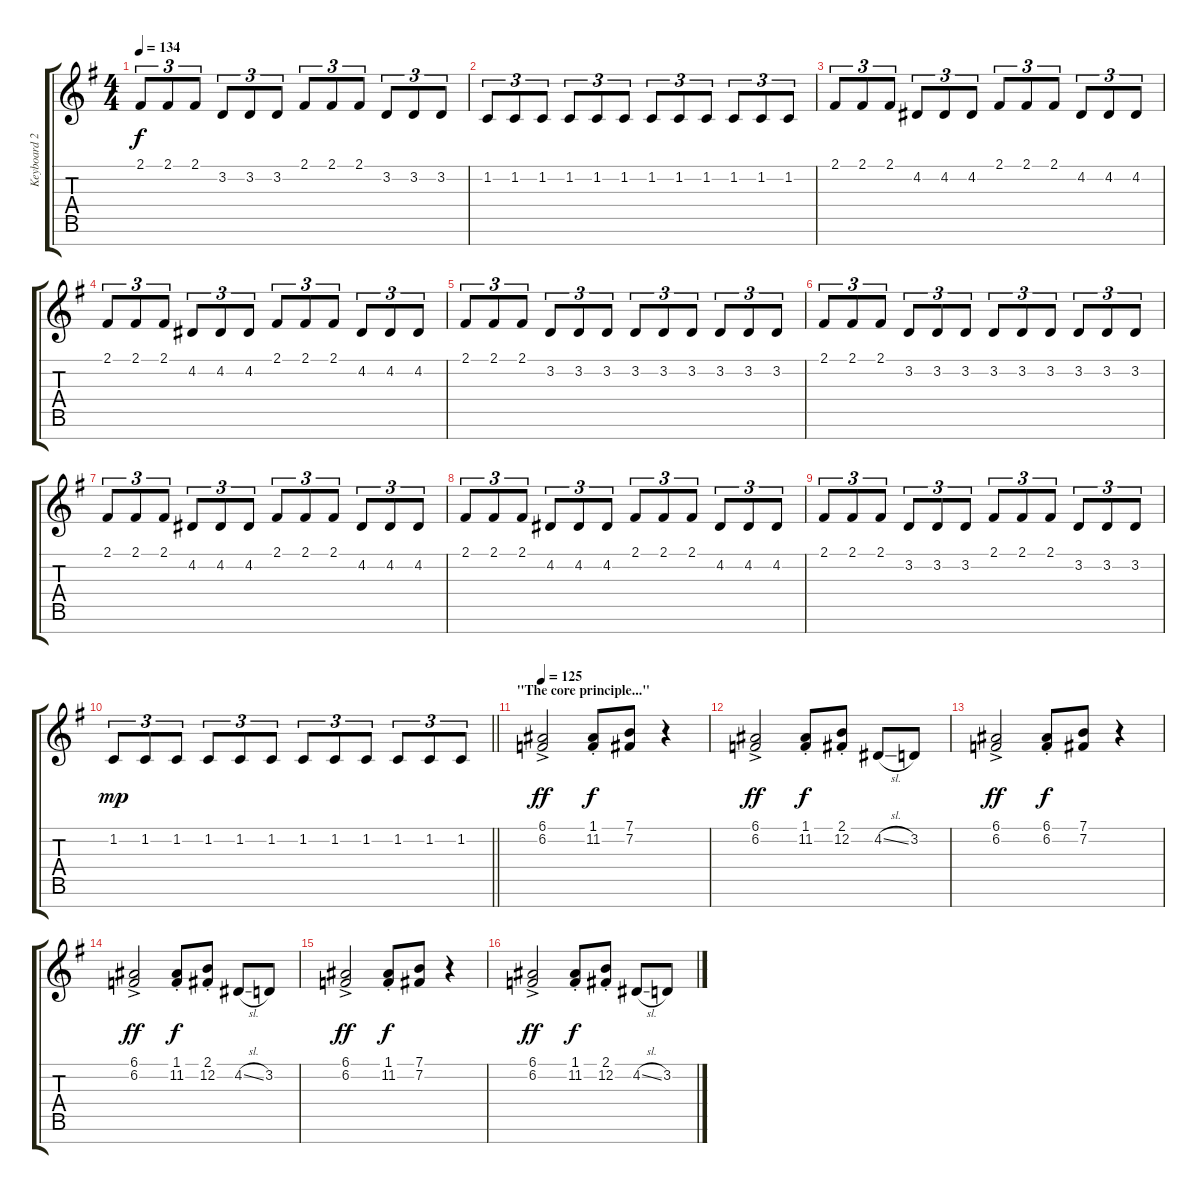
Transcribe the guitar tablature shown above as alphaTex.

\track ("Keyboard 2 - Brat/Shagrath" "Keyboard 2") {instrument stringensemble1}
\staff {score tabs}
\tuning (E4 B3 G3 D3 A2 E2 B1) {hide}
\ts (4 4)
\tempo 134
\clef g2
\ks g
2.1.8{tu (3 2) dy f} 2.1.8{tu (3 2)} 2.1.8{tu (3 2)} 3.2.8{tu (3 2)} 3.2.8{tu (3 2)} 3.2.8{tu (3 2)} 2.1.8{tu (3 2)} 2.1.8{tu (3 2)} 2.1.8{tu (3 2)} 3.2.8{tu (3 2)} 3.2.8{tu (3 2)} 3.2.8{tu (3 2)} |
1.2.8{tu (3 2)} 1.2.8{tu (3 2)} 1.2.8{tu (3 2)} 1.2.8{tu (3 2)} 1.2.8{tu (3 2)} 1.2.8{tu (3 2)} 1.2.8{tu (3 2)} 1.2.8{tu (3 2)} 1.2.8{tu (3 2)} 1.2.8{tu (3 2)} 1.2.8{tu (3 2)} 1.2.8{tu (3 2)} |
2.1.8{tu (3 2)} 2.1.8{tu (3 2)} 2.1.8{tu (3 2)} 4.2.8{tu (3 2)} 4.2.8{tu (3 2)} 4.2.8{tu (3 2)} 2.1.8{tu (3 2)} 2.1.8{tu (3 2)} 2.1.8{tu (3 2)} 4.2.8{tu (3 2)} 4.2.8{tu (3 2)} 4.2.8{tu (3 2)} |
2.1.8{tu (3 2)} 2.1.8{tu (3 2)} 2.1.8{tu (3 2)} 4.2.8{tu (3 2)} 4.2.8{tu (3 2)} 4.2.8{tu (3 2)} 2.1.8{tu (3 2)} 2.1.8{tu (3 2)} 2.1.8{tu (3 2)} 4.2.8{tu (3 2)} 4.2.8{tu (3 2)} 4.2.8{tu (3 2)} |
2.1.8{tu (3 2)} 2.1.8{tu (3 2)} 2.1.8{tu (3 2)} 3.2.8{tu (3 2)} 3.2.8{tu (3 2)} 3.2.8{tu (3 2)} 3.2.8{tu (3 2)} 3.2.8{tu (3 2)} 3.2.8{tu (3 2)} 3.2.8{tu (3 2)} 3.2.8{tu (3 2)} 3.2.8{tu (3 2)} |
2.1.8{tu (3 2)} 2.1.8{tu (3 2)} 2.1.8{tu (3 2)} 3.2.8{tu (3 2)} 3.2.8{tu (3 2)} 3.2.8{tu (3 2)} 3.2.8{tu (3 2)} 3.2.8{tu (3 2)} 3.2.8{tu (3 2)} 3.2.8{tu (3 2)} 3.2.8{tu (3 2)} 3.2.8{tu (3 2)} |
2.1.8{tu (3 2)} 2.1.8{tu (3 2)} 2.1.8{tu (3 2)} 4.2.8{tu (3 2)} 4.2.8{tu (3 2)} 4.2.8{tu (3 2)} 2.1.8{tu (3 2)} 2.1.8{tu (3 2)} 2.1.8{tu (3 2)} 4.2.8{tu (3 2)} 4.2.8{tu (3 2)} 4.2.8{tu (3 2)} |
2.1.8{tu (3 2)} 2.1.8{tu (3 2)} 2.1.8{tu (3 2)} 4.2.8{tu (3 2)} 4.2.8{tu (3 2)} 4.2.8{tu (3 2)} 2.1.8{tu (3 2)} 2.1.8{tu (3 2)} 2.1.8{tu (3 2)} 4.2.8{tu (3 2)} 4.2.8{tu (3 2)} 4.2.8{tu (3 2)} |
2.1.8{tu (3 2)} 2.1.8{tu (3 2)} 2.1.8{tu (3 2)} 3.2.8{tu (3 2)} 3.2.8{tu (3 2)} 3.2.8{tu (3 2)} 2.1.8{tu (3 2)} 2.1.8{tu (3 2)} 2.1.8{tu (3 2)} 3.2.8{tu (3 2)} 3.2.8{tu (3 2)} 3.2.8{tu (3 2)} |
\barLineRight lightlight
1.2.8{tu (3 2) dy mp} 1.2.8{tu (3 2)} 1.2.8{tu (3 2)} 1.2.8{tu (3 2)} 1.2.8{tu (3 2)} 1.2.8{tu (3 2)} 1.2.8{tu (3 2)} 1.2.8{tu (3 2)} 1.2.8{tu (3 2)} 1.2.8{tu (3 2)} 1.2.8{tu (3 2)} 1.2.8{tu (3 2)} |
\section ("" "\"The core principle...\"")
\tempo 125
(6.1{ac} 6.2{ac}).2{dy ff} (1.1 11.2{st}).8{dy f} (7.1 7.2).8 r.4 |
(6.1{ac} 6.2{ac}).2{dy ff} (1.1{st} 11.2{st}).8{dy f} (2.1{st} 12.2{st}).8 4.2{sl}.8 3.2.8 |
(6.1{ac} 6.2{ac}).2{dy ff} (6.1{st} 6.2).8{dy f} (7.1 7.2).8 r.4 |
(6.1{ac} 6.2{ac}).2{dy ff} (1.1{st} 11.2).8{dy f} (2.1{st} 12.2).8 4.2{sl}.8 3.2.8 |
(6.1{ac} 6.2{ac}).2{dy ff} (1.1 11.2{st}).8{dy f} (7.1 7.2).8 r.4 |
(6.1{ac} 6.2{ac}).2{dy ff} (1.1{st} 11.2{st}).8{dy f} (2.1{st} 12.2{st}).8 4.2{sl}.8 3.2.8
